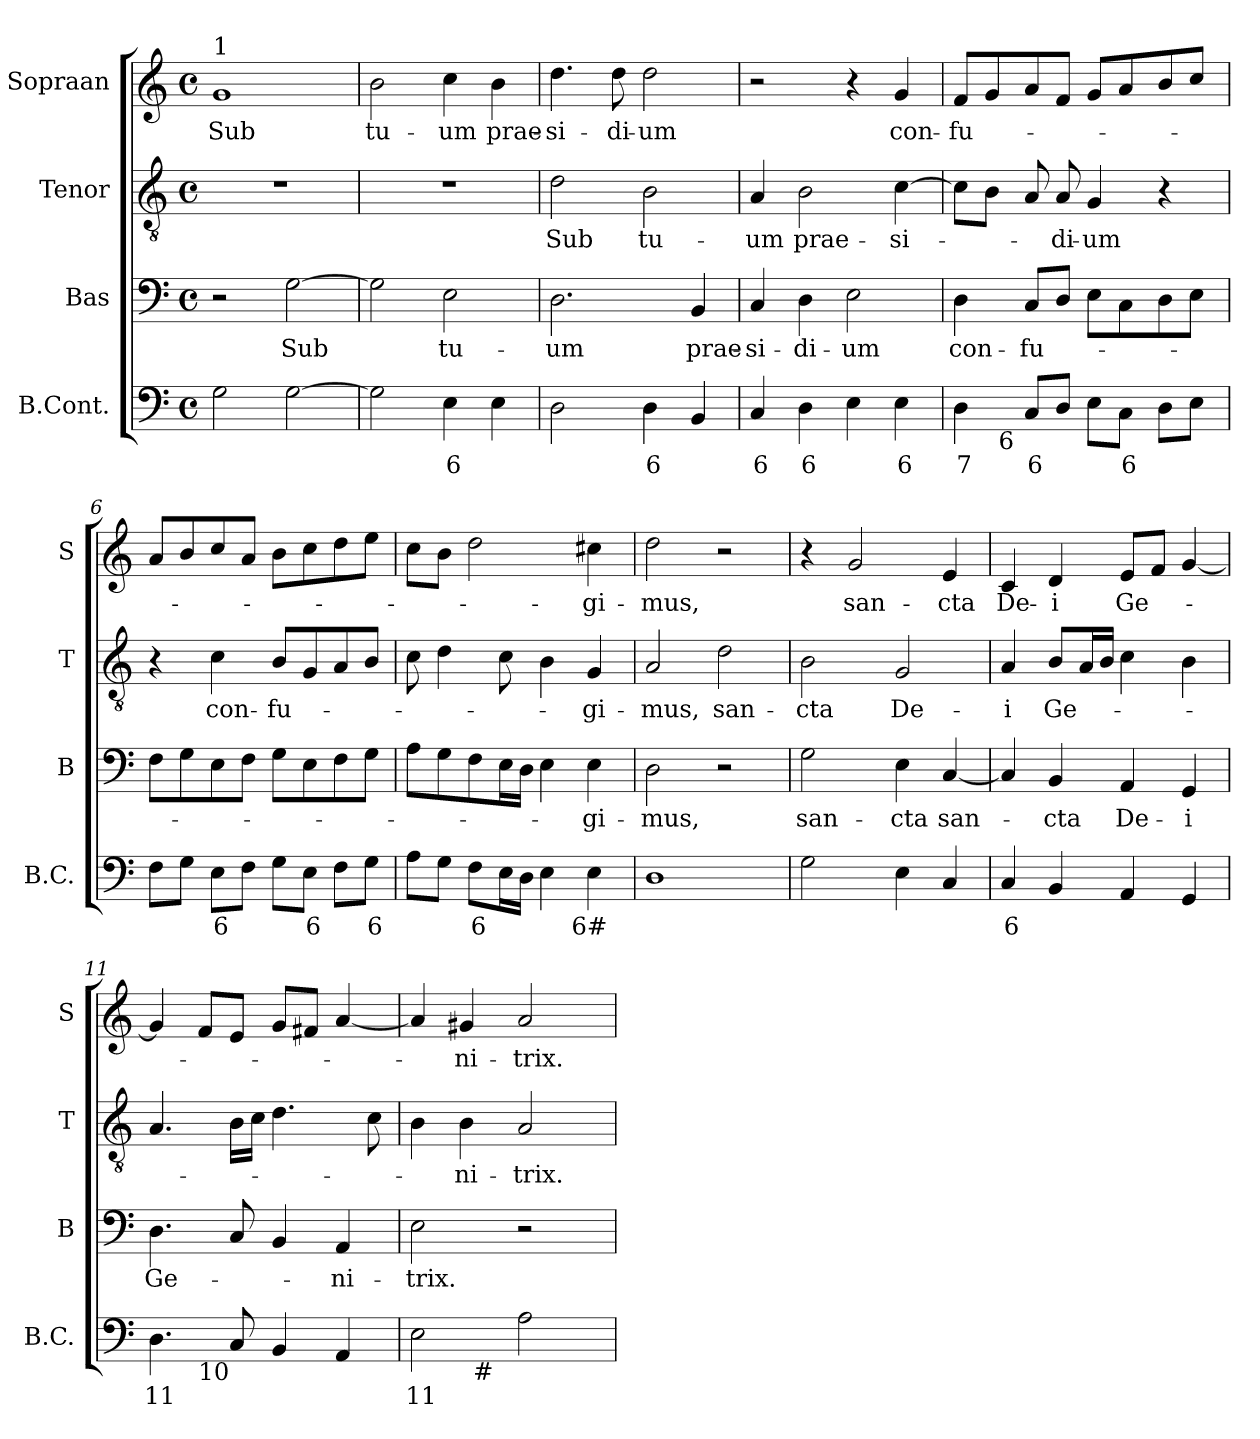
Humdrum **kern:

**kern	**text	**kern	**text	**kern	**text	**kern	**text
*part4	*part4	*part3	*part3	*part2	*part2	*part1	*part1
*staff4	*staff4	*staff3	*staff3	*staff2	*staff2	*staff1	*staff1
*I"B.Cont.	*	*I"Bas	*	*I"Tenor	*	*I"Sopraan	*
*I'B.C.	*	*I'B	*	*I'T	*	*I'S	*
*clefF4	*	*clefF4	*	*clefGv2	*	*clefG2	*
*k[]	*	*k[]	*	*k[]	*	*k[]	*
*C:	*	*C:	*	*C:	*	*C:	*
*M4/4	*	*M4/4	*	*M4/4	*	*M4/4	*
*met(c)	*	*met(c)	*	*met(c)	*	*met(c)	*
=1	=1	=1	=1	=1	=1	=1	=1
!	!	!	!	!	!	!LO:TX:a:t=1	!
2G\	.	2r	.	1r	.	1g	Sub
[2G\	.	[2G\	Sub	.	.	.	.
=2	=2	=2	=2	=2	=2	=2	=2
2G\]	.	2G\]	.	1r	.	2b\	tu-
4E\	6	2E\	tu-	.	.	4cc\	-um
4E\	.	.	.	.	.	4b\	prae-
=3	=3	=3	=3	=3	=3	=3	=3
2D\	.	2.D\	-um	2d\	Sub	4.dd\	-si-
.	.	.	.	.	.	8dd\	-di-
4D\	6	.	.	2B\	tu-	2dd\	-um
4BB/	.	4BB/	prae-	.	.	.	.
=4	=4	=4	=4	=4	=4	=4	=4
4C/	6	4C/	-si-	4A/	-um	2r	.
4D\	6	4D\	-di-	2B\	prae-	.	.
4E\	.	2E\	-um	.	.	4r	.
4E\	6	.	.	[4c\	-si-	4g/	con-
=5	=5	=5	=5	=5	=5	=5	=5
*^	*	*	*	*	*	*	*
4D\	8ryy	7	4D\	con-	8c\L]	.	8f/L	-fu-
.	32ryy	.	.	.	8B\J	.	8g/	.
!	!LO:TX:b:t=6	!	!	!	!	!	!	!
.	2ryy	.	.	.	.	.	.	.
8C/L	.	6	8C/L	-fu-	8A/	.	8a/	.
8D/J	.	.	8D/J	.	8A/	-di-	8f/J	.
8E\L	.	.	8E\L	.	4G/	-um	8g/L	.
8C\J	.	6	8C\	.	.	.	8a/	.
.	4ryy	.	.	.	.	.	.	.
8D\L	.	.	8D\	.	4r	.	8b/	.
8E\J	.	.	8E\J	.	.	.	8cc/J	.
.	16.ryy	.	.	.	.	.	.	.
*v	*v	*	*	*	*	*	*	*
!!LO:LB:g=z
=6	=6	=6	=6	=6	=6	=6	=6
8F\L	.	8F\L	.	4r	.	8a/L	.
8G\J	.	8G\	.	.	.	8b/	.
8E\L	6	8E\	.	4c\	con-	8cc/	.
8F\J	.	8F\J	.	.	.	8a/J	.
8G\L	.	8G\L	.	8B/L	-fu-	8b\L	.
8E\J	6	8E\	.	8G/	.	8cc\	.
8F\L	.	8F\	.	8A/	.	8dd\	.
8G\J	6	8G\J	.	8B/J	.	8ee\J	.
=7	=7	=7	=7	=7	=7	=7	=7
8A\L	.	8A\L	.	8c\	.	8cc\L	.
8G\J	.	8G\	.	4d\	.	8b\J	.
8F\L	6	8F\	.	.	.	2dd\	.
16E\L	.	16E\L	.	8c\	.	.	.
16D\JJ	.	16D\JJ	.	.	.	.	.
4E\	.	4E\	.	4B\	.	.	.
4E\	6#	4E\	-gi-	4G/	-gi-	4cc#X\	-gi-
=8	=8	=8	=8	=8	=8	=8	=8
1D	.	2D\	-mus,	2A/	-mus,	2dd\	-mus,
.	.	2r	.	2d\	san-	2r	.
=9	=9	=9	=9	=9	=9	=9	=9
2G\	.	2G\	san-	2B\	-cta	4r	.
.	.	.	.	.	.	2g/	san-
4E\	.	4E\	-cta	2G/	De-	.	.
4C/	.	[4C/	san-	.	.	4e/	-cta
=10	=10	=10	=10	=10	=10	=10	=10
4C/	6	4C/]	.	4A/	-i	4c/	De-
4BB/	.	4BB/	-cta	8B/L	Ge-	4d/	-i
.	.	.	.	16A/L	.	.	.
.	.	.	.	16B/JJ	.	.	.
4AA/	.	4AA/	De-	4c\	.	8e/L	Ge-
.	.	.	.	.	.	8f/J	.
4GG/	.	4GG/	-i	4B\	.	[4g/	.
!!LO:LB:g=z
=11	=11	=11	=11	=11	=11	=11	=11
*^	*	*	*	*	*	*	*
4.D\	4ryy	11	4.D\	Ge-	4.A/	.	4g/]	.
!	!LO:TX:b:t=10	!	!	!	!	!	!	!
.	2.ryy	.	.	.	.	.	8f/L	.
8C/	.	.	8C/	.	16B\LL	.	8e/J	.
.	.	.	.	.	16c\JJ	.	.	.
4BB/	.	.	4BB/	.	4.d\	.	8g/L	.
.	.	.	.	.	.	.	8f#X/J	.
4AA/	.	.	4AA/	-ni-	.	.	[4a/	.
.	.	.	.	.	8c\	.	.	.
=12	=12	=12	=12	=12	=12	=12	=12	=12
2E\	4ryy	11	2E\	-trix.	4B\	.	4a/]	.
.	32ryy	.	.	.	4B\	-ni-	4g#X/	-ni-
!	!LO:TX:b:t=#	!	!	!	!	!	!	!
.	2ryy	.	.	.	.	.	.	.
2A\	.	.	2r	.	2A/	-trix.	2a/	-trix.
.	8..ryy	.	.	.	.	.	.	.
*v	*v	*	*	*	*	*	*	*
=	=	=	=	=	=	=	=
*-	*-	*-	*-	*-	*-	*-	*-
